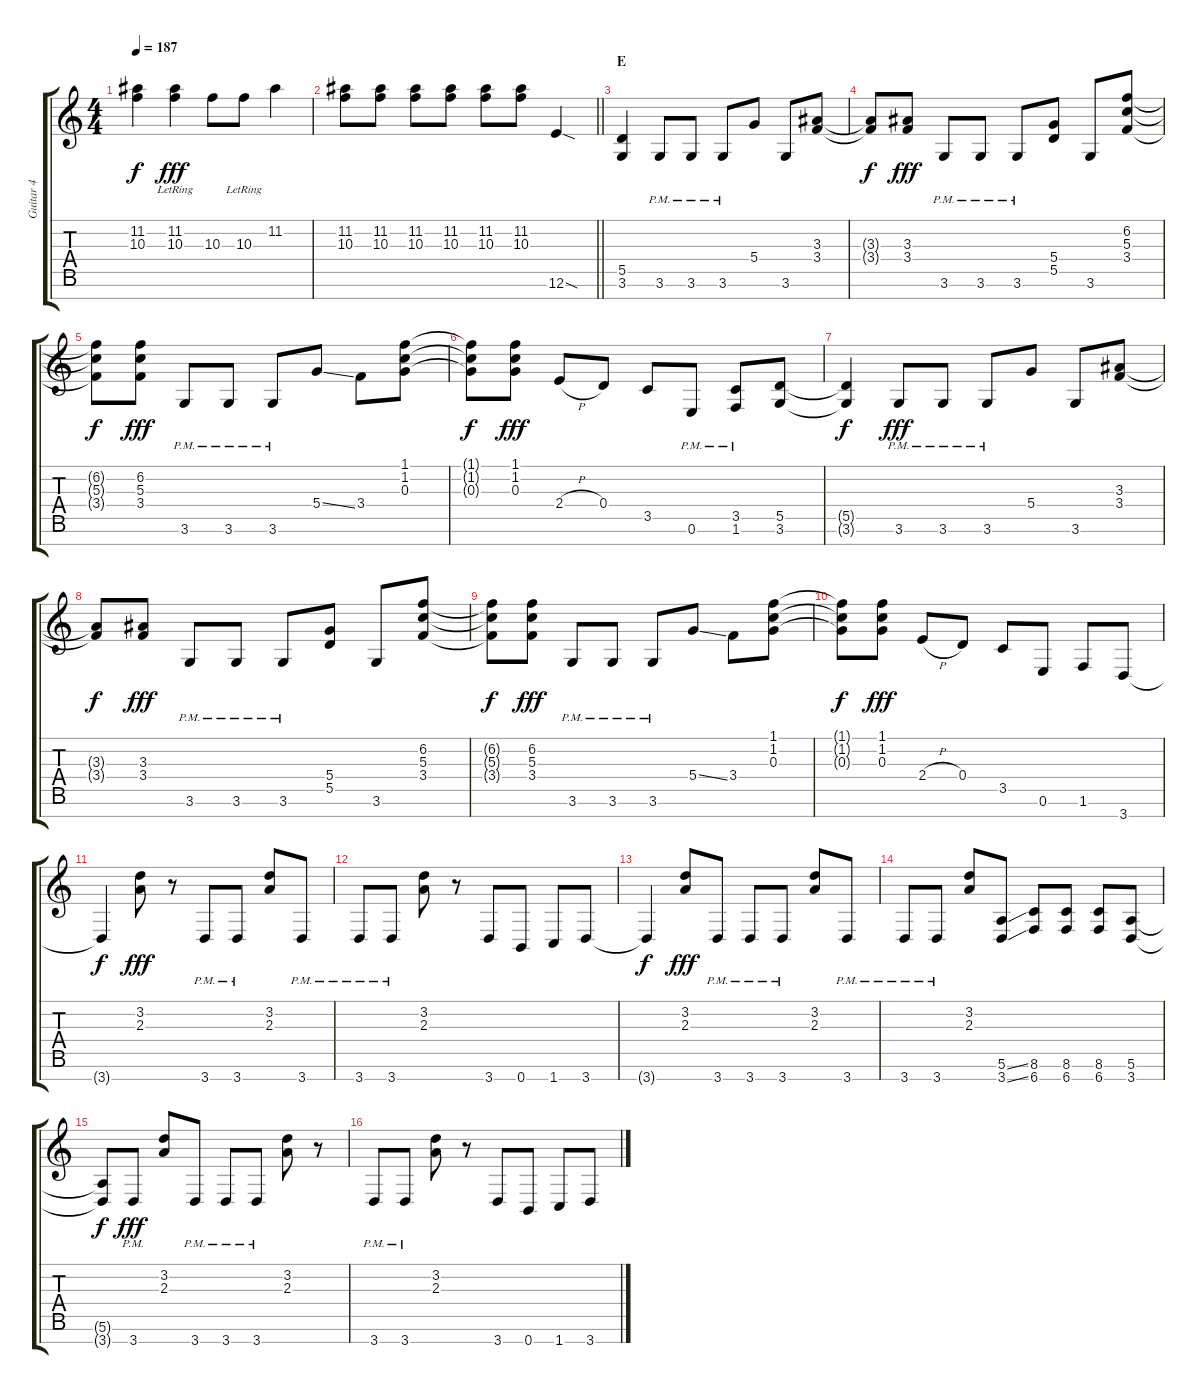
\track ("Guitar 4" "Guitar 4") {instrument distortionguitar}
\staff {score tabs}
\tuning (E4 B3 G3 D3 A2 E2 B1) {hide}
\ts (4 4)
\tempo 187
\clef g2
\ks c
(11.2{t} 10.3{t}).4{dy f} (11.2{lr} 10.3).4{dy fff} 10.3.8 10.3{lr}.8 11.2.4 |
\barLineRight lightlight
(11.2 10.3).8 (11.2 10.3).8 (11.2 10.3).8 (11.2 10.3).8 (11.2 10.3).8 (11.2 10.3).8 12.6{sod}.4 |
\section ("" "E")
(5.5 3.6).4 3.6{pm}.8 3.6{pm}.8 3.6{pm}.8 5.4.8 3.6.8 (3.3 3.4).8 |
(3.3{t} 3.4{t}).8{dy f} (3.3 3.4).8{dy fff} 3.6{pm}.8 3.6{pm}.8 3.6{pm}.8 (5.4 5.5).8 3.6.8 (6.2 5.3 3.4).8 |
(6.2{t} 5.3{t} 3.4{t}).8{dy f} (6.2 5.3 3.4).8{dy fff} 3.6{pm}.8 3.6{pm}.8 3.6{pm}.8 5.4{ss}.8 3.4.8 (1.1 1.2 0.3).8 |
(1.1{t} 1.2{t} 0.3{t}).8{dy f} (1.1 1.2 0.3).8{dy fff} 2.4{h}.8 0.4.8 3.5.8 0.6{pm}.8 (3.5{pm} 1.6{pm}).8 (5.5 3.6).8 |
(5.5{t} 3.6{t}).4{dy f} 3.6{pm}.8{dy fff} 3.6{pm}.8 3.6{pm}.8 5.4.8 3.6.8 (3.3 3.4).8 |
(3.3{t} 3.4{t}).8{dy f} (3.3 3.4).8{dy fff} 3.6{pm}.8 3.6{pm}.8 3.6{pm}.8 (5.4 5.5).8 3.6.8 (6.2 5.3 3.4).8 |
(6.2{t} 5.3{t} 3.4{t}).8{dy f} (6.2 5.3 3.4).8{dy fff} 3.6{pm}.8 3.6{pm}.8 3.6{pm}.8 5.4{ss}.8 3.4.8 (1.1 1.2 0.3).8 |
(1.1{t} 1.2{t} 0.3{t}).8{dy f} (1.1 1.2 0.3).8{dy fff} 2.4{h}.8 0.4.8 3.5.8 0.6.8 1.6.8 3.7.8 |
3.7{t}.4{dy f} (3.2 2.3).8{dy fff} r.8 3.7{pm}.8 3.7{pm}.8 (3.2 2.3).8 3.7{pm}.8 |
3.7{pm}.8 3.7{pm}.8 (3.2 2.3).8 r.8 3.7.8 0.7.8 1.7.8 3.7.8 |
3.7{t}.4{dy f} (3.2 2.3).8{dy fff} 3.7{pm}.8 3.7{pm}.8 3.7{pm}.8 (3.2 2.3).8 3.7{pm}.8 |
3.7{pm}.8 3.7{pm}.8 (3.2 2.3).8 (5.6{ss} 3.7{ss}).8 (8.6 6.7).8 (8.6 6.7).8 (8.6 6.7).8 (5.6 3.7).8 |
(5.6{t} 3.7{t}).8{dy f} 3.7{pm}.8{dy fff} (3.2 2.3).8 3.7{pm}.8 3.7{pm}.8 3.7{pm}.8 (3.2 2.3).8 r.8 |
3.7{pm}.8 3.7{pm}.8 (3.2 2.3).8 r.8 3.7.8 0.7.8 1.7.8 3.7.8
